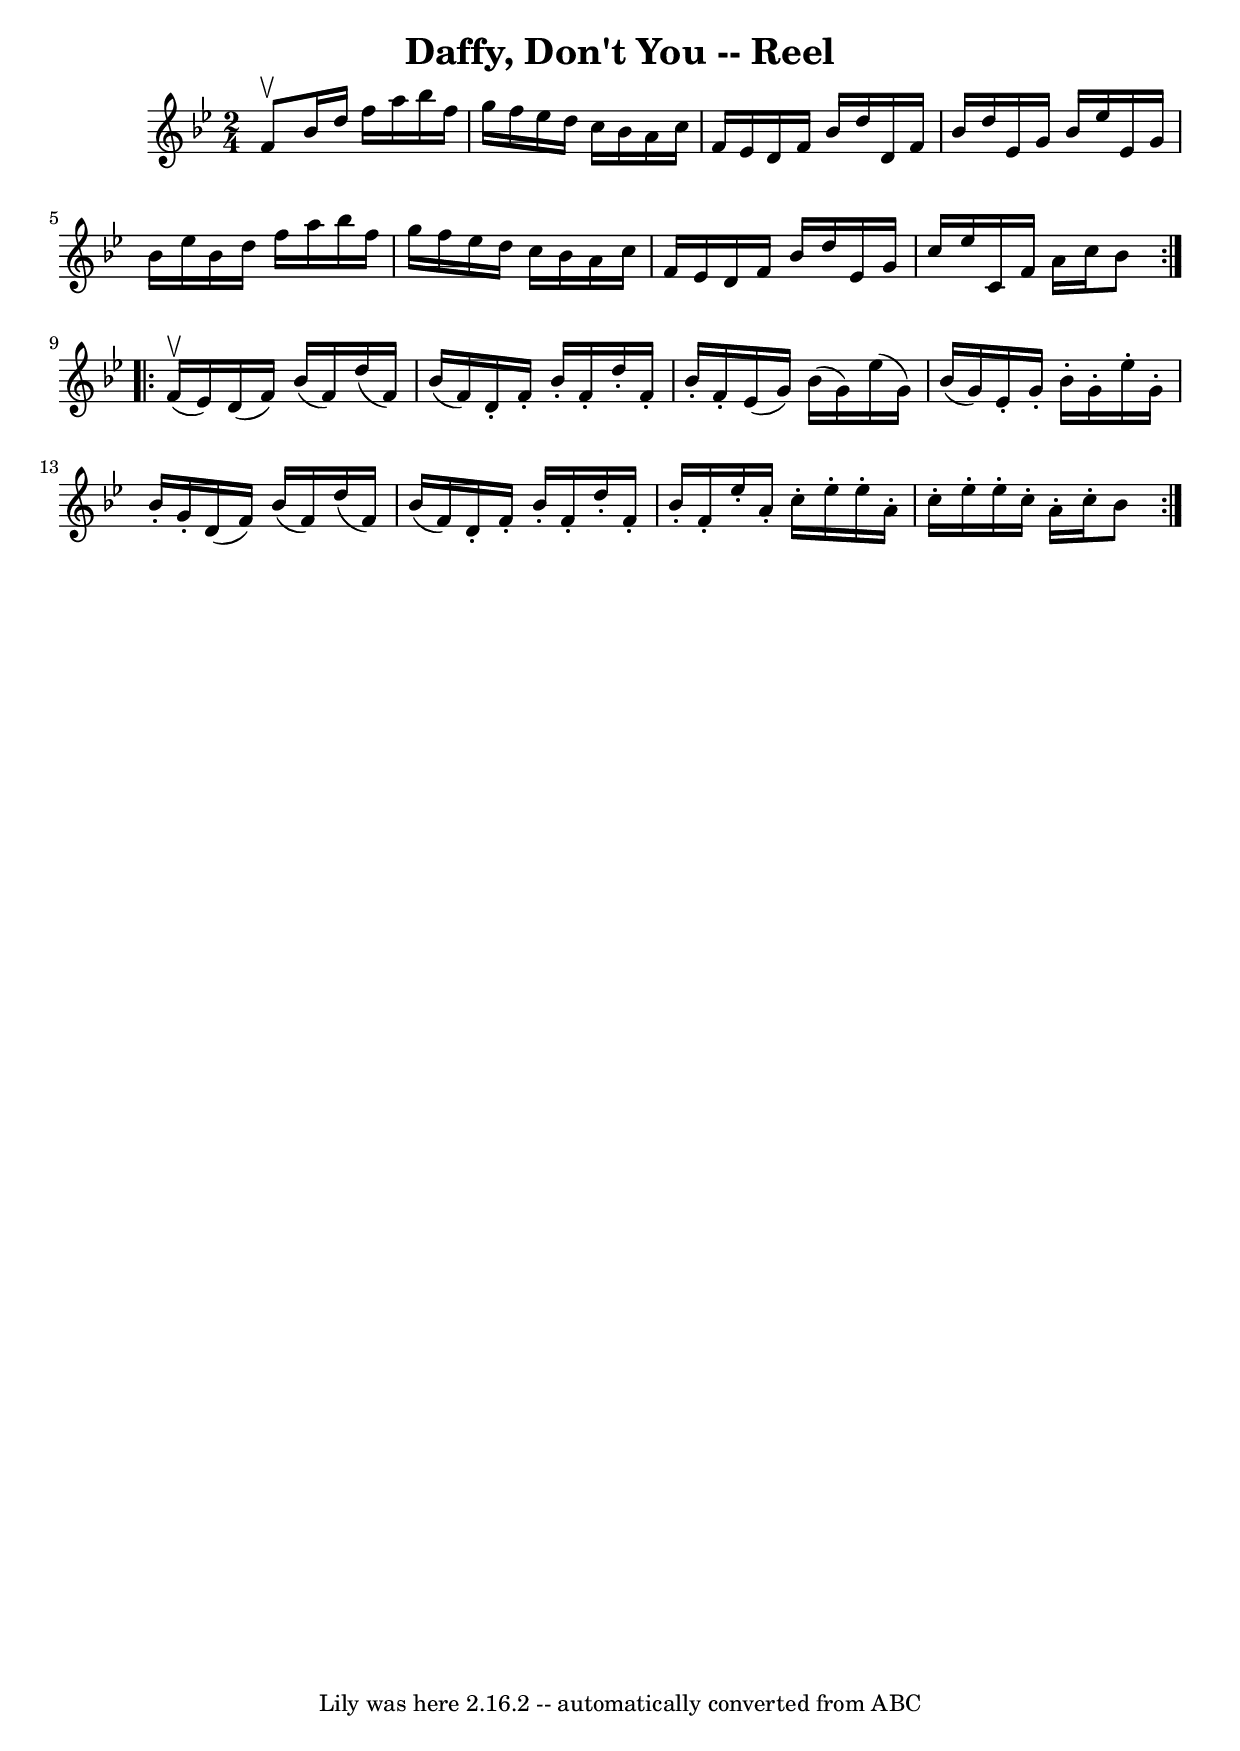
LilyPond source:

\version "2.16.2"
\include "Mammoth.ily"
\header {
  %% book = "Ryan's Mammoth Collection"
  crossRefNumber = "1"
  footnotes = ""
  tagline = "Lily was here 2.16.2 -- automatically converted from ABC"
  title = "Daffy, Don't You -- Reel"

}
voicedefault =  {



  \repeat volta 2 {

    \time 2/4 
    \key bes \major f'8^\upbow |
    bes'16 d''16 f''16   
    a''16 bes''16 f''16 g''16 f''16    |
    ees''16 d''16    
    c''16 bes'16 a'16 c''16 f'16 ees'16    |
    d'16 f'16   
    bes'16 d''16 d'16 f'16 bes'16 d''16    |
    ees'16    
    g'16 bes'16 ees''16 ees'16 g'16 bes'16 ees''16    |
    
    bes'16 d''16 f''16 a''16 bes''16 f''16 g''16 f''16    
    |
    ees''16 d''16 c''16 bes'16 a'16 c''16 f'16    
    ees'16    |
    d'16 f'16 bes'16 d''16 ees'16 g'16 c''16 
    ees''16    |
    c'16 f'16 a'16 c''16 bes'8  

  } 
  \repeat volta 2 {
    f'16^\upbow(ees'16) |
    d'16 (f'16  -) bes'16 (f'16) d''16 (f'16) bes'16 (f'16)   |
    
    d'16 -. f'16 -. bes'16 -. f'16 -. d''16 -. f'16 -. bes'16 -.   
    f'16 -.   |
    ees'16 (g'16) bes'16 (g'16) ees''16 (
    g'16) bes'16 (g'16)   |
    ees'16 -. g'16 -. bes'16 -.   
    g'16 -. ees''16 -. g'16 -. bes'16 -. g'16 -.   |
    d'16 (
    f'16) bes'16 (f'16) d''16 (f'16) bes'16 (f'16)   
    |
    d'16 -. f'16 -. bes'16 -. f'16 -. d''16 -. f'16 -.   
    bes'16 -. f'16 -.   |
    ees''16 -. a'16 -. c''16 -. ees''16 -. 
    ees''16 -. a'16 -. c''16 -. ees''16 -.   |
    ees''16 -. c''16 -. a'16 -. c''16 -. bes'8    
  }   

}

\score{
  <<

    \context Staff="default"
    {
      \voicedefault 
      
    }

  >>
  \layout {
    
  }
  \midi {
  }

}
